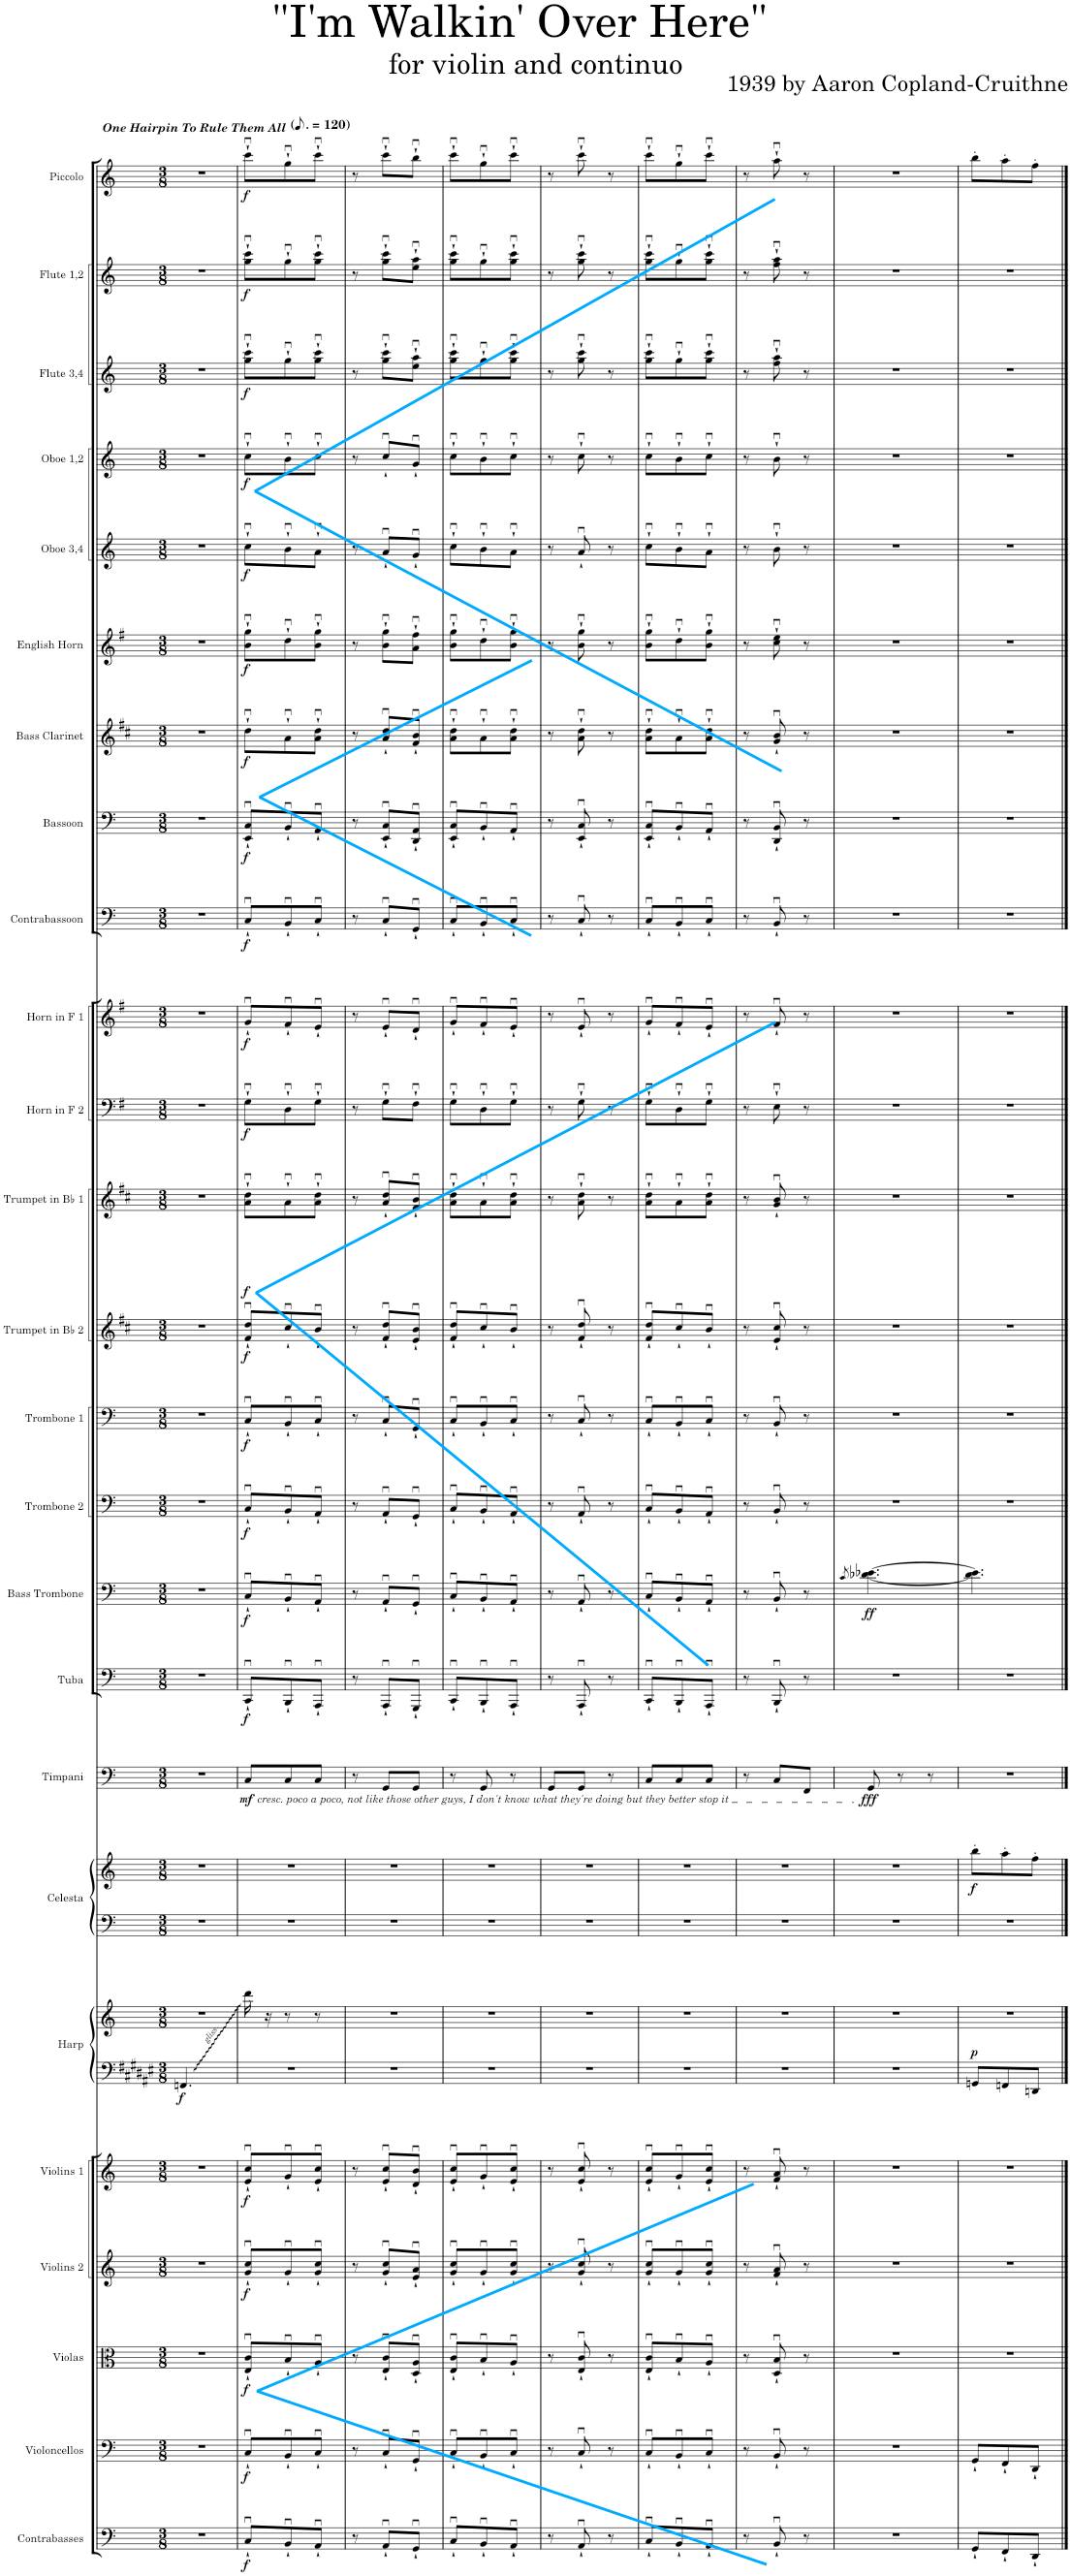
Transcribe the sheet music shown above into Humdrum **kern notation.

**kern	**dynam	**kern	**dynam	**kern	**dynam	**kern	**dynam	**kern	**dynam	**kern	**kern	**dynam	**kern	**kern	**dynam	**kern	**dynam	**kern	**dynam	**kern	**dynam	**kern	**dynam	**kern	**dynam	**kern	**dynam	**kern	**dynam	**kern	**dynam	**kern	**dynam	**kern	**dynam	**kern	**dynam	**kern	**dynam	**kern	**dynam	**kern	**dynam	**kern	**dynam	**kern	**dynam	**kern	**dynam	**kern	**dynam
*part25	*part25	*part24	*part24	*part23	*part23	*part22	*part22	*part21	*part21	*part20	*part20	*part20	*part19	*part19	*part19	*part18	*part18	*part17	*part17	*part16	*part16	*part15	*part15	*part14	*part14	*part13	*part13	*part12	*part12	*part11	*part11	*part10	*part10	*part9	*part9	*part8	*part8	*part7	*part7	*part6	*part6	*part5	*part5	*part4	*part4	*part3	*part3	*part2	*part2	*part1	*part1
*staff27	*staff27	*staff26	*staff26	*staff25	*staff25	*staff24	*staff24	*staff23	*staff23	*staff22	*staff21	*staff21/22	*staff20	*staff19	*staff19/20	*staff18	*staff18	*staff17	*staff17	*staff16	*staff16	*staff15	*staff15	*staff14	*staff14	*staff13	*staff13	*staff12	*staff12	*staff11	*staff11	*staff10	*staff10	*staff9	*staff9	*staff8	*staff8	*staff7	*staff7	*staff6	*staff6	*staff5	*staff5	*staff4	*staff4	*staff3	*staff3	*staff2	*staff2	*staff1	*staff1
*I"Contrabasses	*	*I"Violoncellos	*	*I"Violas	*	*I"Violins 2	*	*I"Violins 1	*	*I"Harp	*	*	*I"Celesta	*	*	*I"Timpani	*	*I"Tuba	*	*I"Bass Trombone	*	*I"Trombone 2	*	*I"Trombone 1	*	*I"Trumpet in Bb 2	*	*I"Trumpet in Bb 1	*	*I"Horn in F 2	*	*I"Horn in F 1	*	*I"Contrabassoon	*	*I"Bassoon	*	*I"Bass Clarinet	*	*I"English Horn	*	*I"Oboe 3,4	*	*I"Oboe 1,2	*	*I"Flute 3,4	*	*I"Flute 1,2	*	*I"Piccolo	*
*I'Cbs.	*	*I'Vcs.	*	*I'Vlas.	*	*I'Vlns. 2	*	*I'Vlns. 1	*	*I'Hrp.	*	*	*I'Cel.	*	*	*I'Timp.	*	*I'Tba.	*	*I'B. Tbn.	*	*I'Tbn. 2	*	*I'Tbn. 1	*	*I'Tpt. in Bb 2	*	*I'Tpt. in Bb 1	*	*I'Hn. in F 2	*	*I'Hn. in F 1	*	*I'Cbsn.	*	*I'Bsn.	*	*I'B. Cl.	*	*I'E. Hn.	*	*I'Ob. 2	*	*I'Ob. 1	*	*I'Fl. 2	*	*I'Fl. 1	*	*I'Picc.	*
*clefF4	*	*clefF4	*	*clefC3	*	*clefG2	*	*clefG2	*	*clefF4	*clefG2	*	*clefF4	*clefG2	*	*clefF4	*	*clefF4	*	*clefF4	*	*clefF4	*	*clefF4	*	*clefG2	*	*clefG2	*	*clefF4	*	*clefG2	*	*clefF4	*	*clefF4	*	*clefG2	*	*clefG2	*	*clefG2	*	*clefG2	*	*clefG2	*	*clefG2	*	*clefG2	*
*Trd7c12	*	*	*	*	*	*	*	*	*	*	*	*	*Trd-7c-12	*Trd-7c-12	*	*	*	*	*	*	*	*	*	*	*	*Trd1c2	*	*Trd1c2	*	*Trd4c7	*	*Trd4c7	*	*Trd7c12	*	*	*	*Trd8c14	*	*Trd4c7	*	*	*	*	*	*	*	*	*	*Trd-7c-12	*
*k[]	*	*k[]	*	*k[]	*	*k[]	*	*k[]	*	*k[f#c#g#d#a#e#]	*k[]	*	*k[]	*k[]	*	*k[]	*	*k[]	*	*k[]	*	*k[]	*	*k[]	*	*k[f#c#]	*	*k[f#c#]	*	*k[f#]	*	*k[f#]	*	*k[]	*	*k[]	*	*k[f#c#]	*	*k[f#]	*	*k[]	*	*k[]	*	*k[]	*	*k[]	*	*k[]	*
*M3/8	*	*M3/8	*	*M3/8	*	*M3/8	*	*M3/8	*	*M3/8	*M3/8	*	*M3/8	*M3/8	*	*M3/8	*	*M3/8	*	*M3/8	*	*M3/8	*	*M3/8	*	*M3/8	*	*M3/8	*	*M3/8	*	*M3/8	*	*M3/8	*	*M3/8	*	*M3/8	*	*M3/8	*	*M3/8	*	*M3/8	*	*M3/8	*	*M3/8	*	*M3/8	*
*MM90	*	*MM90	*	*MM90	*	*MM90	*	*MM90	*	*MM90	*MM90	*	*MM90	*MM90	*	*MM90	*	*MM90	*	*MM90	*	*MM90	*	*MM90	*	*MM90	*	*MM90	*	*MM90	*	*MM90	*	*MM90	*	*MM90	*	*MM90	*	*MM90	*	*MM90	*	*MM90	*	*MM90	*	*MM90	*	*MM90	*
=1	=1	=1	=1	=1	=1	=1	=1	=1	=1	=1	=1	=1	=1	=1	=1	=1	=1	=1	=1	=1	=1	=1	=1	=1	=1	=1	=1	=1	=1	=1	=1	=1	=1	=1	=1	=1	=1	=1	=1	=1	=1	=1	=1	=1	=1	=1	=1	=1	=1	=1	=1
!	!	!	!	!	!	!	!	!	!	!	!	!	!	!	!	!	!	!	!	!	!	!	!	!	!	!	!	!	!	!	!	!	!	!	!	!	!	!	!	!	!	!	!	!	!	!	!	!	!	!LO:TX:a:Bi:t=One Hairpin To Rule Them All	!
!	!	!	!	!	!	!	!	!	!	!	!	!LO:DY:b=2	!	!	!	!	!	!	!	!	!	!	!	!	!	!	!	!	!	!	!	!	!	!	!	!	!	!	!	!	!	!	!	!	!	!	!	!	!	!	!
4.r	.	4.r	.	4.r	.	4.r	.	4.r	.	4.FFn/	4.r	f	4.r	4.r	.	4.r	.	4.r	.	4.r	.	4.r	.	4.r	.	4.r	.	4.r	.	4.r	.	4.r	.	4.r	.	4.r	.	4.r	.	4.r	.	4.r	.	4.r	.	4.r	.	4.r	.	4.r	.
=2	=2	=2	=2	=2	=2	=2	=2	=2	=2	=2	=2	=2	=2	=2	=2	=2	=2	=2	=2	=2	=2	=2	=2	=2	=2	=2	=2	=2	=2	=2	=2	=2	=2	=2	=2	=2	=2	=2	=2	=2	=2	=2	=2	=2	=2	=2	=2	=2	=2	=2	=2
!	!	!	!	!	!	!	!	!	!	!	!	!	!	!	!	!LO:TX:b:i:t=cresc. poco a poco, not like those other guys, I don't know what they're doing but they better stop it	!	!	!	!	!	!	!	!	!	!	!	!	!	!	!	!	!	!	!	!	!	!	!	!	!	!	!	!	!	!	!	!	!	!	!
!	!LO:DY:b	!	!LO:DY:b	!	!LO:DY:b	!	!LO:DY:b	!	!LO:DY:b	!	!	!	!	!	!	!	!LO:DY:b	!	!LO:DY:b	!	!LO:DY:b	!	!LO:DY:b	!	!LO:DY:b	!	!LO:DY:b	!	!LO:HP:b	!	!	!	!	!	!	!	!	!	!	!	!	!	!	!	!	!	!	!	!	!	!
!	!	!	!	!	!	!	!	!	!	!	!	!	!	!	!	!	!	!	!	!	!	!	!	!	!	!	!	!	!LO:DY:n=1:b	!	!LO:DY:b	!	!LO:DY:b	!	!LO:DY:b	!	!LO:DY:b	!	!LO:DY:b	!	!LO:DY:b	!	!LO:DY:b	!	!LO:DY:b	!	!LO:DY:b	!	!LO:DY:b	!	!LO:DY:b
8Cu`/L	f	8Cu`/L	f	8E/u` 8c/u`L	f	8g/u` 8cc/u`L	f	8e/u` 8cc/u`L	f	4.r	16ddd\	.	4.r	4.r	.	8C/L	mf	8CCu`/L	f	8Cu`/L	f	8Cu`/L	f	8Cu`/L	f	8f#/u` 8dd/u`L	f	8a\u` 8dd\u`L	< f	8Gu`\L	f	8gu`/L	f	8Cu`/L	f	8EE/u` 8C/u`L	f	8ddu`\L	f	8b\u` 8gg\u`L	f	8ccu`\L	f	8ccu`\L	f	8gg\u` 8ccc\u`L	f	8gg\u` 8ccc\u`L	f	8cccu`\L	f
.	.	.	.	.	.	.	.	.	.	.	16r	.	.	.	.	.	.	.	.	.	.	.	.	.	.	.	.	.	.	.	.	.	.	.	.	.	.	.	.	.	.	.	.	.	.	.	.	.	.	.	.
!	!	!	!	!	!	!	!LO:HP:b	!	!	!	!	!	!	!	!	!	!	!	!	!	!	!	!	!	!	!	!	!	!	!	!	!	!	!	!	!	!	!	!LO:HP:b	!	!	!	!	!	!	!	!	!	!LO:HP:b	!	!
8BBu`/	.	8BBu`/	.	8Bu`/	.	8gu`/	<	8gu`/	.	.	8r	.	.	.	.	8C/	.	8BBBu`/	.	8BBu`/	.	8BBu`/	.	8BBu`/	.	8cc#u`/	.	8au`\	.	8Du`\	.	8f#u`/	.	8BBu`/	.	8BBu`/	.	8au`\	<	8ddu`\	.	8bu`\	.	8bu`\	.	8ggu`\	.	8ggu`\	<	8ggu`\	.
8AAu`/J	.	8Cu`/J	.	8Au`/J	.	8g/u` 8cc/u`J	.	8e/u` 8cc/u`J	.	.	8r	.	.	.	.	8C/J	.	8AAAu`/J	.	8AAu`/J	.	8AAu`/J	.	8Cu`/J	.	8bu`/J	.	8a\u` 8dd\u`J	.	8Gu`\J	.	8eu`/J	.	8Cu`/J	.	8AAu`/J	.	8a\u` 8dd\u`J	.	8b\u` 8gg\u`J	.	8au`\J	.	8ccu`\J	.	8gg\u` 8ccc\u`J	.	8gg\u` 8ccc\u`J	.	8cccu`\J	.
=3	=3	=3	=3	=3	=3	=3	=3	=3	=3	=3	=3	=3	=3	=3	=3	=3	=3	=3	=3	=3	=3	=3	=3	=3	=3	=3	=3	=3	=3	=3	=3	=3	=3	=3	=3	=3	=3	=3	=3	=3	=3	=3	=3	=3	=3	=3	=3	=3	=3	=3	=3
8r	.	8r	.	8r	.	8r	.	8r	.	4.r	4.r	.	4.r	4.r	.	8r	.	8r	.	8r	.	8r	.	8r	.	8r	.	8r	.	8r	.	8r	.	8r	.	8r	.	8r	.	8r	.	8r	.	8r	.	8r	.	8r	.	8r	.
8AAu`/L	.	8Cu`/L	.	8E/u` 8c/u`L	.	8g/u` 8cc/u`L	.	8e/u` 8cc/u`L	.	.	.	.	.	.	.	8GG/L	.	8AAAu`/L	.	8AAu`/L	.	8AAu`/L	.	8Cu`/L	.	8f#/u` 8dd/u`L	.	8a/u` 8dd/u`L	.	8Gu`\L	.	8eu`/L	.	8Cu`/L	.	8EE/u` 8C/u`L	.	8a/u` 8dd/u`L	.	8b\u` 8gg\u`L	.	8au`/L	.	8ccu`/L	.	8gg\u` 8ccc\u`L	.	8gg\u` 8ccc\u`L	.	8cccu`\L	.
8GGu`/J	.	8GGu`/J	.	8D/u` 8A/u`J	.	8e/u` 8a/u`J	.	8d/u` 8b/u`J	.	.	.	.	.	.	.	8GG/J	.	8GGGu`/J	.	8GGu`/J	.	8GGu`/J	.	8GGu`/J	.	8e/u` 8b/u`J	.	8f#/u` 8b/u`J	.	8F#u`\J	.	8du`/J	.	8GGu`/J	.	8DD/u` 8AA/u`J	.	8f#/u` 8b/u`J	.	8a\u` 8ff#\u`J	.	8gu`/J	.	8gu`/J	.	8ee\u` 8aa\u`J	.	8ee\u` 8aa\u`J	.	8bbu`\J	.
=4	=4	=4	=4	=4	=4	=4	=4	=4	=4	=4	=4	=4	=4	=4	=4	=4	=4	=4	=4	=4	=4	=4	=4	=4	=4	=4	=4	=4	=4	=4	=4	=4	=4	=4	=4	=4	=4	=4	=4	=4	=4	=4	=4	=4	=4	=4	=4	=4	=4	=4	=4
8Cu`/L	.	8Cu`/L	.	8E/u` 8c/u`L	.	8g/u` 8cc/u`L	.	8e/u` 8cc/u`L	.	4.r	4.r	.	4.r	4.r	.	8r	.	8CCu`/L	.	8Cu`/L	.	8Cu`/L	.	8Cu`/L	.	8f#/u` 8dd/u`L	.	8a\u` 8dd\u`L	.	8Gu`\L	.	8gu`/L	.	8Cu`/L	.	8EE/u` 8C/u`L	.	8a\u` 8dd\u`L	.	8b\u` 8gg\u`L	.	8ccu`\L	.	8ccu`\L	.	8gg\u` 8ccc\u`L	.	8gg\u` 8ccc\u`L	.	8cccu`\L	.
8BBu`/	.	8BBu`/	.	8Bu`/	.	8gu`/	.	8gu`/	.	.	.	.	.	.	.	8GG/	.	8BBBu`/	.	8BBu`/	.	8BBu`/	.	8BBu`/	.	8cc#u`/	.	8au`\	.	8Du`\	.	8f#u`/	.	8BBu`/	.	8BBu`/	.	8au`\	.	8ddu`\	.	8bu`\	.	8bu`\	.	8ggu`\	.	8ggu`\	.	8ggu`\	.
8AAu`/J	.	8Cu`/J	.	8Au`/J	.	8g/u` 8cc/u`J	.	8e/u` 8cc/u`J	.	.	.	.	.	.	.	8r	.	8AAAu`/J	.	8AAu`/J	.	8AAu`/J	.	8Cu`/J	.	8bu`/J	.	8a\u` 8dd\u`J	.	8Gu`\J	.	8eu`/J	.	8Cu`/J	.	8AAu`/J	.	8a\u` 8dd\u`J	.	8b\u` 8gg\u`J	.	8au`\J	.	8ccu`\J	.	8gg\u` 8ccc\u`J	.	8gg\u` 8ccc\u`J	.	8cccu`\J	.
.	.	.	.	.	.	.	.	.	.	.	.	.	.	.	.	.	.	.	.	.	.	.	.	.	.	.	.	.	.	.	.	.	.	.	.	.	.	.	[	.	.	.	.	.	.	.	.	.	.	.	.
=5	=5	=5	=5	=5	=5	=5	=5	=5	=5	=5	=5	=5	=5	=5	=5	=5	=5	=5	=5	=5	=5	=5	=5	=5	=5	=5	=5	=5	=5	=5	=5	=5	=5	=5	=5	=5	=5	=5	=5	=5	=5	=5	=5	=5	=5	=5	=5	=5	=5	=5	=5
8r	.	8r	.	8r	.	8r	.	8r	.	4.r	4.r	.	4.r	4.r	.	8GG/L	.	8r	.	8r	.	8r	.	8r	.	8r	.	8r	.	8r	.	8r	.	8r	.	8r	.	8r	.	8r	.	8r	.	8r	.	8r	.	8r	.	8r	.
8AAu`/	.	8Cu`/	.	8E/u` 8c/u`	.	8g/u` 8cc/u`	.	8e/u` 8cc/u`	.	.	.	.	.	.	.	8GG/J	.	8AAAu`/	.	8AAu`/	.	8AAu`/	.	8Cu`/	.	8f#/u` 8dd/u`	.	8a\u` 8dd\u`	.	8Gu`\	.	8eu`/	.	8Cu`/	.	8EE/u` 8C/u`	.	8a\u` 8dd\u`	.	8b\u` 8gg\u`	.	8au`/	.	8ccu`\	.	8gg\u` 8ccc\u`	.	8gg\u` 8ccc\u`	.	8cccu`\	.
8r	.	8r	.	8r	.	8r	.	8r	.	.	.	.	.	.	.	8r	.	8r	.	8r	.	8r	.	8r	.	8r	.	8r	.	8r	.	8r	.	8r	.	8r	.	8r	.	8r	.	8r	.	8r	.	8r	.	8r	.	8r	.
=6	=6	=6	=6	=6	=6	=6	=6	=6	=6	=6	=6	=6	=6	=6	=6	=6	=6	=6	=6	=6	=6	=6	=6	=6	=6	=6	=6	=6	=6	=6	=6	=6	=6	=6	=6	=6	=6	=6	=6	=6	=6	=6	=6	=6	=6	=6	=6	=6	=6	=6	=6
8Cu`/L	.	8Cu`/L	.	8E/u` 8c/u`L	.	8g/u` 8cc/u`L	.	8e/u` 8cc/u`L	.	4.r	4.r	.	4.r	4.r	.	8C/L	.	8CCu`/L	.	8Cu`/L	.	8Cu`/L	.	8Cu`/L	.	8f#/u` 8dd/u`L	.	8a\u` 8dd\u`L	.	8Gu`\L	.	8gu`/L	.	8Cu`/L	.	8EE/u` 8C/u`L	.	8a\u` 8dd\u`L	.	8b\u` 8gg\u`L	.	8ccu`\L	.	8ccu`\L	.	8gg\u` 8ccc\u`L	.	8gg\u` 8ccc\u`L	.	8cccu`\L	.
8BBu`/	.	8BBu`/	.	8Bu`/	.	8gu`/	.	8gu`/	.	.	.	.	.	.	.	8C/	.	8BBBu`/	.	8BBu`/	.	8BBu`/	.	8BBu`/	.	8cc#u`/	.	8au`\	.	8Du`\	.	8f#u`/	.	8BBu`/	.	8BBu`/	.	8au`\	.	8ddu`\	.	8bu`\	.	8bu`\	.	8ggu`\	.	8ggu`\	.	8ggu`\	.
8AAu`/J	.	8Cu`/J	.	8Au`/J	.	8g/u` 8cc/u`J	.	8e/u` 8cc/u`J	.	.	.	.	.	.	.	8C/J	.	8AAAu`/J	.	8AAu`/J	.	8AAu`/J	.	8Cu`/J	.	8bu`/J	.	8a\u` 8dd\u`J	.	8Gu`\J	.	8eu`/J	.	8Cu`/J	.	8AAu`/J	.	8a\u` 8dd\u`J	.	8b\u` 8gg\u`J	.	8au`\J	.	8ccu`\J	.	8gg\u` 8ccc\u`J	.	8gg\u` 8ccc\u`J	.	8cccu`\J	.
.	.	.	.	.	.	.	.	.	.	.	.	.	.	.	.	.	.	.	.	.	.	.	.	.	.	.	.	.	[	.	.	.	.	.	.	.	.	.	.	.	.	.	.	.	.	.	.	.	.	.	.
=7	=7	=7	=7	=7	=7	=7	=7	=7	=7	=7	=7	=7	=7	=7	=7	=7	=7	=7	=7	=7	=7	=7	=7	=7	=7	=7	=7	=7	=7	=7	=7	=7	=7	=7	=7	=7	=7	=7	=7	=7	=7	=7	=7	=7	=7	=7	=7	=7	=7	=7	=7
8r	.	8r	.	8r	.	8r	.	8r	.	4.r	4.r	.	4.r	4.r	.	8r	.	8r	.	8r	.	8r	.	8r	.	8r	.	8r	.	8r	.	8r	.	8r	.	8r	.	8r	.	8r	.	8r	.	8r	.	8r	.	8r	.	8r	.
8BBu`/	.	8BBu`/	.	8D/u` 8B/u`	.	8f/u` 8a/u`	[	8f/u` 8a/u`	.	.	.	.	.	.	.	8C/L	.	8BBBu`/	.	8BBu`/	.	8BBu`/	.	8BBu`/	.	8e/u` 8cc#/u`	.	8g/u` 8b/u`	.	8Eu`\	.	8f#u`/	.	8BBu`/	.	8DD/u` 8BB/u`	.	8g/u` 8b/u`	.	8cc\u` 8ee\u`	.	8bu`\	.	8bu`\	.	8ff\u` 8aa\u`	.	8ff\u` 8aa\u`	.	8aau`\	.
8r	.	8r	.	8r	.	8r	.	8r	.	.	.	.	.	.	.	8FF/J	.	8r	.	8r	.	8r	.	8r	.	8r	.	8r	.	8r	.	8r	.	8r	.	8r	.	8r	.	8r	.	8r	.	8r	.	8r	.	8r	[	8r	.
=8	=8	=8	=8	=8	=8	=8	=8	=8	=8	=8	=8	=8	=8	=8	=8	=8	=8	=8	=8	=8	=8	=8	=8	=8	=8	=8	=8	=8	=8	=8	=8	=8	=8	=8	=8	=8	=8	=8	=8	=8	=8	=8	=8	=8	=8	=8	=8	=8	=8	=8	=8
.	.	.	.	.	.	.	.	.	.	.	.	.	.	.	.	.	.	.	.	8qc/	.	.	.	.	.	.	.	.	.	.	.	.	.	.	.	.	.	.	.	.	.	.	.	.	.	.	.	.	.	.	.
!	!	!	!	!	!	!	!	!	!	!	!	!	!	!	!	!	!LO:DY:b	!	!	!	!LO:DY:b	!	!	!	!	!	!	!	!	!	!	!	!	!	!	!	!	!	!	!	!	!	!	!	!	!	!	!	!	!	!
4.r	.	4.r	.	4.r	.	4.r	.	4.r	.	4.r	4.r	.	4.r	4.r	.	8GG/	fff	4.r	.	[4.d-X\ [4.e-X\	ff	4.r	.	4.r	.	4.r	.	4.r	.	4.r	.	4.r	.	4.r	.	4.r	.	4.r	.	4.r	.	4.r	.	4.r	.	4.r	.	4.r	.	4.r	.
.	.	.	.	.	.	.	.	.	.	.	.	.	.	.	.	8r	.	.	.	.	.	.	.	.	.	.	.	.	.	.	.	.	.	.	.	.	.	.	.	.	.	.	.	.	.	.	.	.	.	.	.
.	.	.	.	.	.	.	.	.	.	.	.	.	.	.	.	8r	.	.	.	.	.	.	.	.	.	.	.	.	.	.	.	.	.	.	.	.	.	.	.	.	.	.	.	.	.	.	.	.	.	.	.
=9	=9	=9	=9	=9	=9	=9	=9	=9	=9	=9	=9	=9	=9	=9	=9	=9	=9	=9	=9	=9	=9	=9	=9	=9	=9	=9	=9	=9	=9	=9	=9	=9	=9	=9	=9	=9	=9	=9	=9	=9	=9	=9	=9	=9	=9	=9	=9	=9	=9	=9	=9
!	!	!	!	!	!	!	!	!	!	!	!	!LO:DY:a=2	!	!	!LO:DY:b	!	!	!	!	!	!	!	!	!	!	!	!	!	!	!	!	!	!	!	!	!	!	!	!	!	!	!	!	!	!	!	!	!	!	!	!
8GG`/L	.	8GG`/L	.	4.r	.	4.r	.	4.r	.	8GGn/L	4.r	p	4.r	8bb'\L	f	4.r	.	4.r	.	4.d-\] 4.e-\]	.	4.r	.	4.r	.	4.r	.	4.r	.	4.r	.	4.r	.	4.r	.	4.r	.	4.r	.	4.r	.	4.r	.	4.r	.	4.r	.	4.r	.	8bb'\L	.
8FF`/	.	8FF`/	.	.	.	.	.	.	.	8FFn/	.	.	.	8aa'\	.	.	.	.	.	.	.	.	.	.	.	.	.	.	.	.	.	.	.	.	.	.	.	.	.	.	.	.	.	.	.	.	.	.	.	8aa'\	.
8DD`/J	.	8DD`/J	.	.	.	.	.	.	.	8DDn/J	.	.	.	8ff'\J	.	.	.	.	.	.	.	.	.	.	.	.	.	.	.	.	.	.	.	.	.	.	.	.	.	.	.	.	.	.	.	.	.	.	.	8ff'\J	.
==	==	==	==	==	==	==	==	==	==	==	==	==	==	==	==	==	==	==	==	==	==	==	==	==	==	==	==	==	==	==	==	==	==	==	==	==	==	==	==	==	==	==	==	==	==	==	==	==	==	==	==
*-	*-	*-	*-	*-	*-	*-	*-	*-	*-	*-	*-	*-	*-	*-	*-	*-	*-	*-	*-	*-	*-	*-	*-	*-	*-	*-	*-	*-	*-	*-	*-	*-	*-	*-	*-	*-	*-	*-	*-	*-	*-	*-	*-	*-	*-	*-	*-	*-	*-	*-	*-
